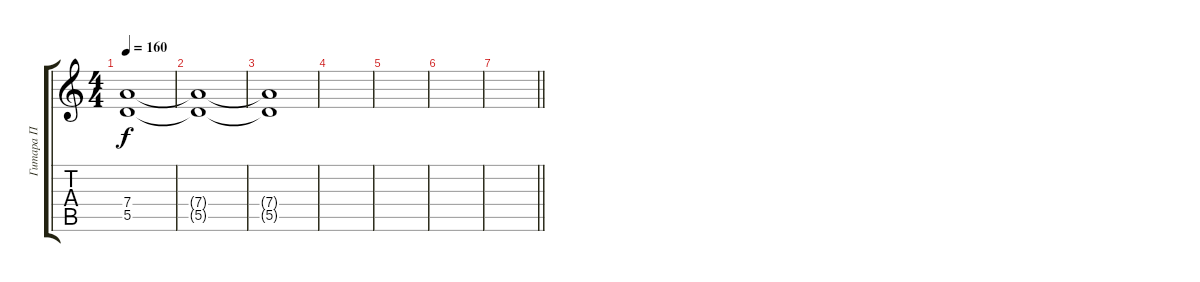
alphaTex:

\track ("Гитара П" "Гитара П") {instrument distortionguitar}
\staff {score tabs}
\tuning (E4 B3 G3 D3 A2 E2) {hide}
\ts (4 4)
\tempo 160
\clef g2
\ks c
(7.4{t} 5.5{t}).1{dy f} |
(7.4{t} 5.5{t}).1 |
(7.4{t} 5.5{t}).1 |
|
|
|
\barLineRight lightlight
